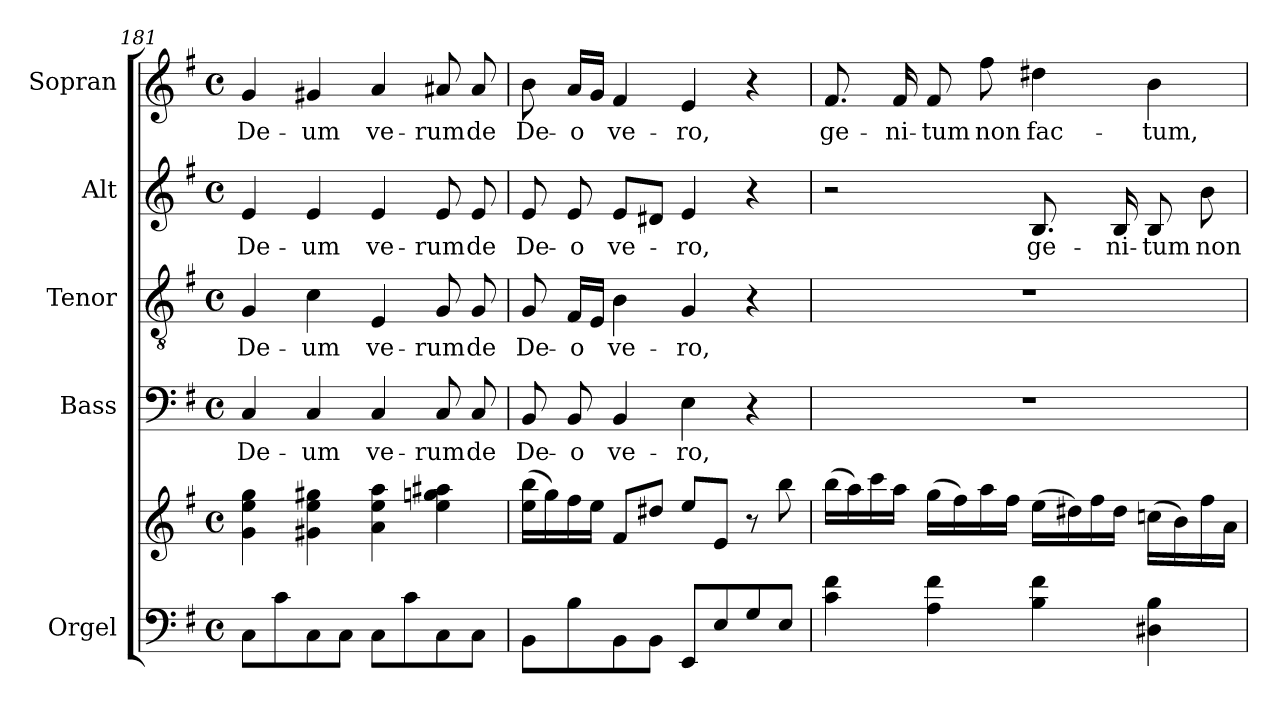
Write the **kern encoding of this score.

**kern	**kern	**kern	**text	**kern	**text	**kern	**text	**kern	**text
*part5	*part5	*part4	*part4	*part3	*part3	*part2	*part2	*part1	*part1
*staff6	*staff5	*staff4	*staff4	*staff3	*staff3	*staff2	*staff2	*staff1	*staff1
*I"Orgel	*	*I"Bass	*	*I"Tenor	*	*I"Alt	*	*I"Sopran	*
*I'Org.	*	*I'B.	*	*I'T.	*	*I'A.	*	*I'S.	*
*clefF4	*clefG2	*clefF4	*	*clefGv2	*	*clefG2	*	*clefG2	*
*k[f#]	*k[f#]	*k[f#]	*	*k[f#]	*	*k[f#]	*	*k[f#]	*
*G:	*G:	*G:	*	*G:	*	*G:	*	*G:	*
*M4/4	*M4/4	*M4/4	*	*M4/4	*	*M4/4	*	*M4/4	*
*met(c)	*met(c)	*met(c)	*	*met(c)	*	*met(c)	*	*met(c)	*
=181	=181	=181	=181	=181	=181	=181	=181	=181	=181
!	!	!	!LO:LY:b	!	!LO:LY:b	!	!LO:LY:b	!	!LO:LY:b
8C\L	4g\ 4ee\ 4gg\	4C/	De-	4G/	De-	4e/	De-	4g/	De-
8c\	.	.	.	.	.	.	.	.	.
!	!	!	!LO:LY:b	!	!LO:LY:b	!	!LO:LY:b	!	!LO:LY:b
8C\	4g#X\ 4ee\ 4gg#X\	4C/	-um	4c\	-um	4e/	-um	4g#X/	-um
8C\J	.	.	.	.	.	.	.	.	.
!	!	!	!LO:LY:b	!	!LO:LY:b	!	!LO:LY:b	!	!LO:LY:b
8C\L	4a\ 4ee\ 4aa\	4C/	ve-	4E/	ve-	4e/	ve-	4a/	ve-
8c\	.	.	.	.	.	.	.	.	.
!	!	!	!LO:LY:b	!	!LO:LY:b	!	!LO:LY:b	!	!LO:LY:b
8C\	4ee\ 4ggn\ 4aa#X\	8C/	-rum	8G/	-rum	8e/	-rum	8a#X/	-rum
!	!	!	!LO:LY:b	!	!LO:LY:b	!	!LO:LY:b	!	!LO:LY:b
8C\J	.	8C/	de	8G/	de	8e/	de	8a#/	de
!!LO:PB:g=z
=182	=182	=182	=182	=182	=182	=182	=182	=182	=182
!	!	!	!LO:LY:b	!	!LO:LY:b	!	!LO:LY:b	!	!LO:LY:b
8BB\L	(>16ee\ 16bb\LL	8BB/	De-	8G/	De-	8e/	De-	8b\	De-
.	16gg\)	.	.	.	.	.	.	.	.
!	!	!	!LO:LY:b	!	!LO:LY:b	!	!LO:LY:b	!	!LO:LY:b
8B\	16ff#\	8BB/	-o	16F#/LL	-o	8e/	-o	16a/LL	-o
.	16ee\JJ	.	.	16E/JJ	.	.	.	16g/JJ	.
!	!	!	!LO:LY:b	!	!LO:LY:b	!	!LO:LY:b	!	!LO:LY:b
8BB\	8f#/L	4BB/	ve-	4B\	ve-	8e/L	ve-	4f#/	ve-
8BB\J	8dd#X/J	.	.	.	.	8d#X/J	.	.	.
!	!	!	!LO:LY:b	!	!LO:LY:b	!	!LO:LY:b	!	!LO:LY:b
8EE/L	8ee/L	4E\	-ro,	4G/	-ro,	4e/	-ro,	4e/	-ro,
8E/	8e/J	.	.	.	.	.	.	.	.
8G/	8r	4r	.	4r	.	4r	.	4r	.
8E/J	8bb\	.	.	.	.	.	.	.	.
=183	=183	=183	=183	=183	=183	=183	=183	=183	=183
!	!	!	!	!	!	!	!	!	!LO:LY:b
4c\ 4f#\	(>16bb\LL	1r	.	1r	.	2r	.	8.f#/	ge-
.	16aa\)	.	.	.	.	.	.	.	.
.	16ccc\	.	.	.	.	.	.	.	.
!	!	!	!	!	!	!	!	!	!LO:LY:b
.	16aa\JJ	.	.	.	.	.	.	16f#/	-ni-
!	!	!	!	!	!	!	!	!	!LO:LY:b
4A\ 4f#\	(>16gg\LL	.	.	.	.	.	.	8f#/	-tum
.	16ff#\)	.	.	.	.	.	.	.	.
!	!	!	!	!	!	!	!	!	!LO:LY:b
.	16aa\	.	.	.	.	.	.	8ff#\	non
.	16ff#\JJ	.	.	.	.	.	.	.	.
!	!	!	!	!	!	!	!LO:LY:b	!	!LO:LY:b
4B\ 4f#\	(>16ee\LL	.	.	.	.	8.B/	ge-	4dd#X\	fac-
.	16dd#X\)	.	.	.	.	.	.	.	.
.	16ff#\	.	.	.	.	.	.	.	.
!	!	!	!	!	!	!	!LO:LY:b	!	!
.	16dd#\JJ	.	.	.	.	16B/	-ni-	.	.
!	!	!	!	!	!	!	!LO:LY:b	!	!LO:LY:b
4D#X\ 4B\	(>16ccn\LL	.	.	.	.	8B/	-tum	4b\	-tum,
.	16b\)	.	.	.	.	.	.	.	.
!	!	!	!	!	!	!	!LO:LY:b	!	!
.	16ff#\	.	.	.	.	8b\	non	.	.
.	16a\JJ	.	.	.	.	.	.	.	.
=	=	=	=	=	=	=	=	=	=
*-	*-	*-	*-	*-	*-	*-	*-	*-	*-
